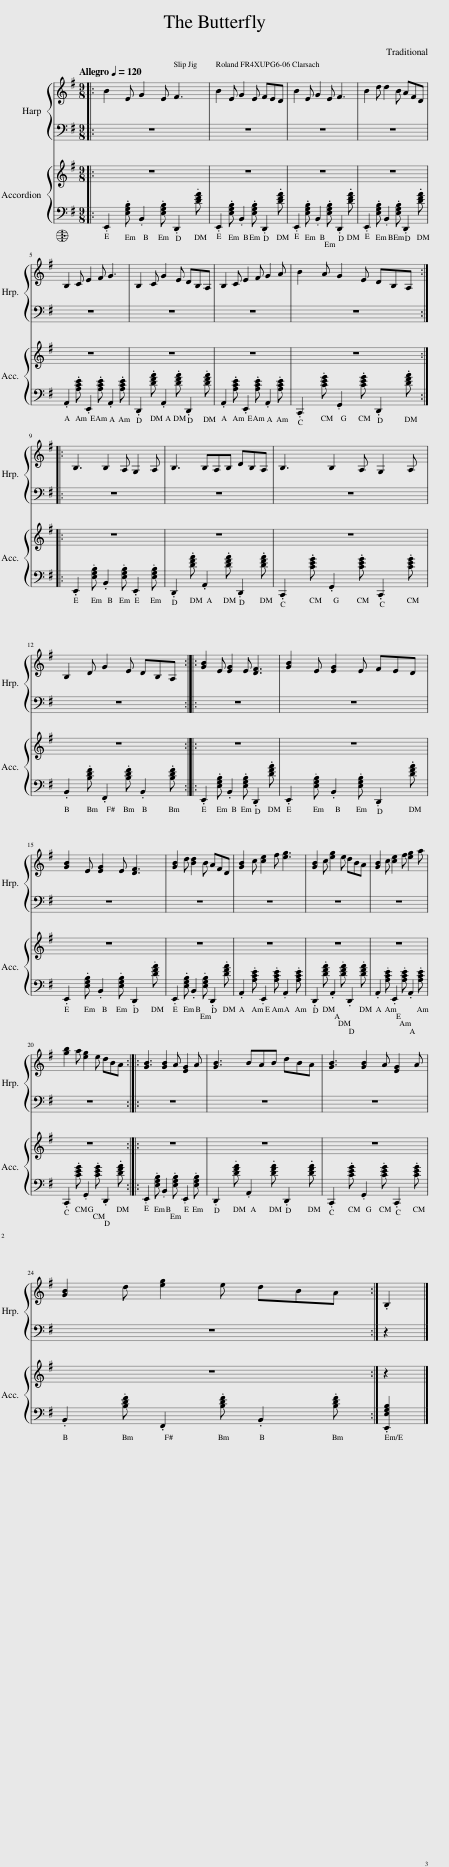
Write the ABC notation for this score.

X:1
%%score 1 2
L:1/8
Q:1/4=120
M:9/8
I:linebreak $
K:G
V:1 treble
V:2 bass
V:1
|: B2 E G2 E F3 | B2 E G2 E FED | B2 E G2 E F3 | B2 d d2 B AFD |$ B,2 C E2 F G3 | %5
 B,2 C G2 E DB,A, | B,2 C E2 F G2 A | B2 A G2 E DB,A, ::$ B,3 B,2 A, G,2 A, | B,3 B,A,B, DB,A, | %10
 B,3 B,2 A, G,2 A, |$ B,2 D G2 E DB,A, :: [GB]2 E [EG]2 E [DF]3 | [GB]2 E [EG]2 E FED |$ [GB]2 E [EG]2 E [DF]3 | %15
 [GB]2 d [Bd]2 B AFD | [GB]2 c [ce]2 f [eg]3 | [GB]2 c [eg]2 e dBA | [GB]2 c [ce]2 f [eg]2 a |$ [gb]2 a [eg]2 e dBA :: %20
 [GB]3 [GB]2 A [EG]2 A | [GB]3 BAB dBA | [GB]3 [GB]2 A [EG]2 A |$ [GB]2 d [eg]2 e dBA :| .B,2 |] %25
V:2
|: .E,,2 .[E,G,B,] .B,,2 .[E,G,B,] .D,,2 .[DFA] | .E,,2 .[E,G,B,] .B,,2 .[E,G,B,] .D,,2 .[DFA] | .E,,2 .[E,G,B,] .B,,2 .[E,G,B,] .D,,2 .[DFA] | .E,,2 .[E,G,B,] .B,,2 .[E,G,B,] .D,,2 .[DFA] |$ .A,,2 .[A,CE] .E,,2 .[A,CE] .A,,2 .[A,CE] | %5
 .D,,2 .[DFA] .A,,2 .[DFA] .D,,2 .[DFA] | .A,,2 .[A,CE] .E,,2 .[A,CE] .A,,2 .[A,CE] | .C,,2 .[CEG] .G,,2 .[CEG] .D,,2 .[DFA] ::$ .E,,2 .[E,G,B,] .B,,2 .[E,G,B,] .E,,2 .[E,G,B,] | .D,,2 .[DFA] .A,,2 .[DFA] .D,,2 .[DFA] | %10
 .C,,2 .[CEG] .G,,2 .[CEG] .C,,2 .[CEG] |$ .B,,2 .[B,DF] .F,,2 .[B,DF] .B,,2 .[B,DF] :: .E,,2 .[E,G,B,] .B,,2 .[E,G,B,] .D,,2 .[DFA] | .E,,2 .[E,G,B,] .B,,2 .[E,G,B,] .D,,2 .[DFA] |$ .E,,2 .[E,G,B,] .B,,2 .[E,G,B,] .D,,2 .[DFA] | %15
 .E,,2 .[E,G,B,] .B,,2 .[E,G,B,] .D,,2 .[DFA] | .A,,2 .[A,CE] .E,,2 .[A,CE] .A,,2 .[A,CE] | .D,,2 .[DFA] .A,,2 .[DFA] .D,,2 .[DFA] | .A,,2 .[A,CE] .E,,2 .[A,CE] .A,,2 .[A,CE] |$ .C,,2 .[CEG] .G,,2 .[CEG] .D,,2 .[DFA] :: %20
 .E,,2 .[E,G,B,] .B,,2 .[E,G,B,] .E,,2 .[E,G,B,] | .D,,2 .[DFA] .A,,2 .[DFA] .D,,2 .[DFA] | .C,,2 .[CEG] .G,,2 .[CEG] .C,,2 .[CEG] |$ .B,,2 .[B,DF] .F,,2 .[B,DF] .B,,2 .[B,DF] :| .[E,,E,G,B,]2 |] %25
